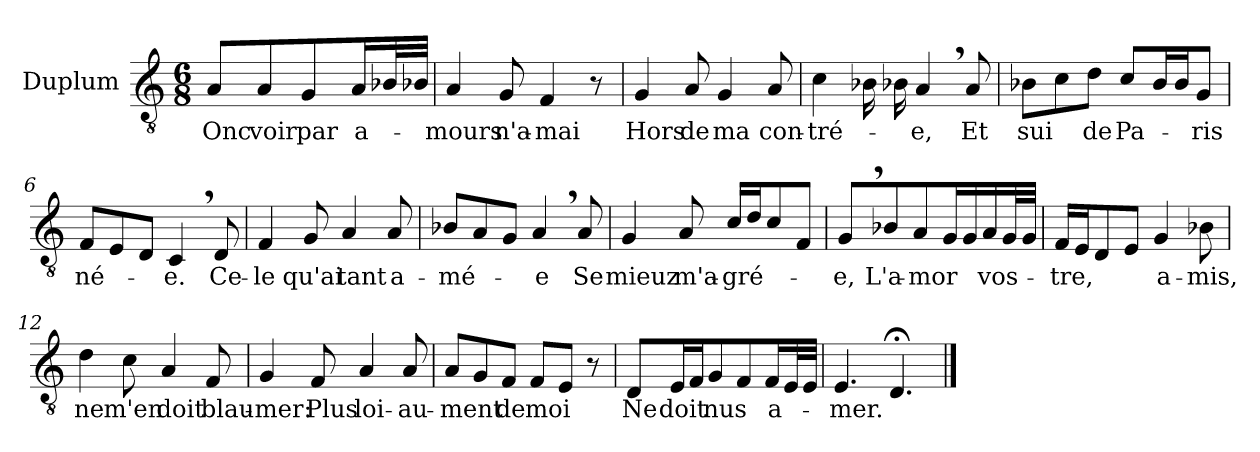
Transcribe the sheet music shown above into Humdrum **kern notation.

**kern	**text
*part1	*part1
*staff1	*staff1
*I"Duplum	*
*I'Dp.	*
*clefGv2	*
*k[]	*
*M6/8	*
=1	=1
!	!LO:LY:b
4A/	Onc
!	!LO:LY:b
8A/	voir
!	!LO:LY:b
4G/	par
!	!LO:LY:b
16A/LL	a-
*tremolo	*
32B-X/	.
32B-X/JJJ	.
*Xtremolo	*
=2	=2
!	!LO:LY:b
4A/	-mours
!	!LO:LY:b
8G/	n'a-
!	!LO:LY:b
4F/	-mai
8r	.
=3	=3
!	!LO:LY:b
4G/	Hors
!	!LO:LY:b
8A/	de
!	!LO:LY:b
4G/	ma
!	!LO:LY:b
8A/	con-
=4	=4
!	!LO:LY:b
4c\	-tré-
*tremolo	*
16B-X\	.
16B-X\	.
*Xtremolo	*
!	!LO:LY:b
4A,/	-e,
!	!LO:LY:b
8A/	Et
=5	=5
!	!LO:LY:b
8B-X\L	sui
8c\	.
!	!LO:LY:b
8d\J	de
!	!LO:LY:b
8c/L	Pa-
*tremolo	*
16B-/	.
16B-/	.
*Xtremolo	*
!	!LO:LY:b
8G/J	-ris
=6	=6
!	!LO:LY:b
8F/L	né-
8E/	.
8D/J	.
!	!LO:LY:b
4C,/	-e.
!	!LO:LY:b
8D/	Ce-
!!LO:LB:g=z
=7	=7
!	!LO:LY:b
4F/	-le
!	!LO:LY:b
8G/	qu'ai
!	!LO:LY:b
4A/	tant
!	!LO:LY:b
8A/	a-
=8	=8
!	!LO:LY:b
8B-X/L	-mé-
8A/	.
8G/J	.
!	!LO:LY:b
4A,/	-e
!	!LO:LY:b
8A/	Se
=9	=9
!	!LO:LY:b
4G/	mieuz
!	!LO:LY:b
8A/	m'a-
!	!LO:LY:b
16c/LL	-gré-
16d/J	.
8c/	.
8F/J	.
=10	=10
!	!LO:LY:b
4G,/	-e,
!	!LO:LY:b
8B-X\	L'a-
!	!LO:LY:b
8A/L	-mor
*tremolo	*
16G/	.
16G/	.
*Xtremolo	*
!	!LO:LY:b
16A/L	vos-
*tremolo	*
32G/	.
32G/JJJ	.
*Xtremolo	*
=11	=11
!	!LO:LY:b
16F/LL	-tre,
16E/J	.
8D/	.
8E/J	.
!	!LO:LY:b
4G/	a-
!	!LO:LY:b
8B-X\	-mis,
=12	=12
!	!LO:LY:b
4d\	ne
!	!LO:LY:b
8c\	m'en
!	!LO:LY:b
4A/	doit
!	!LO:LY:b
8F/	blau-
!!LO:LB:g=z
=13	=13
!	!LO:LY:b
4G/	-mer:
!	!LO:LY:b
8F/	Plus
!	!LO:LY:b
4A/	loi-
!	!LO:LY:b
8A/	-au-
=14	=14
!	!LO:LY:b
8A/L	-ment
8G/	.
!	!LO:LY:b
8F/J	de
!	!LO:LY:b
8F/L	moi
8E/J	.
8r	.
=15	=15
!	!LO:LY:b
4D/	Ne
!	!LO:LY:b
16E/LL	doit
16F/JJ	.
!	!LO:LY:b
8G/L	nus
8F/	.
!	!LO:LY:b
16F/L	a-
*tremolo	*
32E/	.
32E/JJJ	.
*Xtremolo	*
=16	=16
!	!LO:LY:b
4.E/	-mer.
4.D;</	.
==	==
*-	*-
